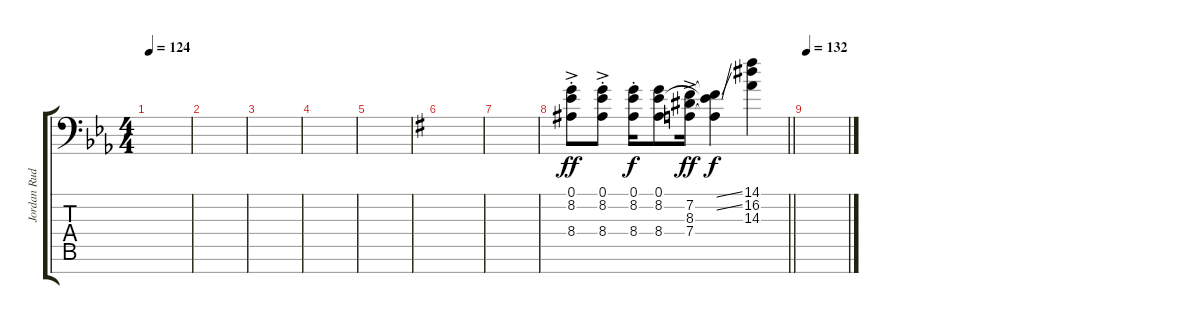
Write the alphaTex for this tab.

\track ("Jordan Rudess" "Jordan Rud") {instrument lead2sawtooth}
\staff {score tabs}
\tuning (E4 B3 G3 D3 A2 E2 C-1) {hide}
\ts (4 4)
\tempo 124
\clef f4
\ks eb
|
|
|
|
|
\ks g
|
|
\barLineRight lightlight
(0.1{ac st} 8.2{ac st} 8.4{ac st}).8{dy ff volume 10 instrument fx1rain} (0.1{ac st} 8.2{ac st} 8.4{ac st}).8 (0.1{st} 8.2{st} 8.4{st}).16{dy f} (0.1 8.2 8.4).8 (7.2{ac} 8.3{ac} 7.4{ac}).16{dy ff} (0.1{ss t} 7.2{ss t} 7.4{t}).4{dy f} (14.1 16.2 14.3).4 |
\tempo 132
